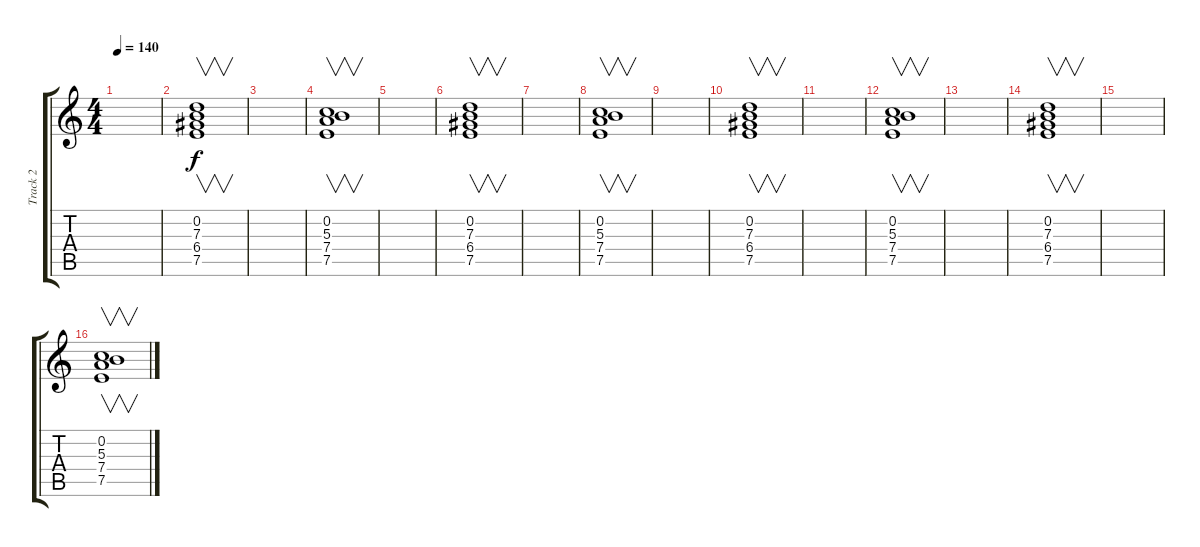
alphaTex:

\track ("Track 2" "Track 2") {instrument electricguitarjazz}
\staff {score tabs}
\tuning (E4 B3 G3 D3 A2 E2) {hide}
\ts (4 4)
\tempo 140
\clef g2
\ks c
|
(0.2 7.3 6.4 7.5).1{v} |
|
(0.2 5.3 7.4 7.5).1{v} |
|
(0.2 7.3 6.4 7.5).1{v} |
|
(0.2 5.3 7.4 7.5).1{v} |
|
(0.2 7.3 6.4 7.5).1{v} |
|
(0.2 5.3 7.4 7.5).1{v} |
|
(0.2 7.3 6.4 7.5).1{v} |
|
(0.2 5.3 7.4 7.5).1{v}
